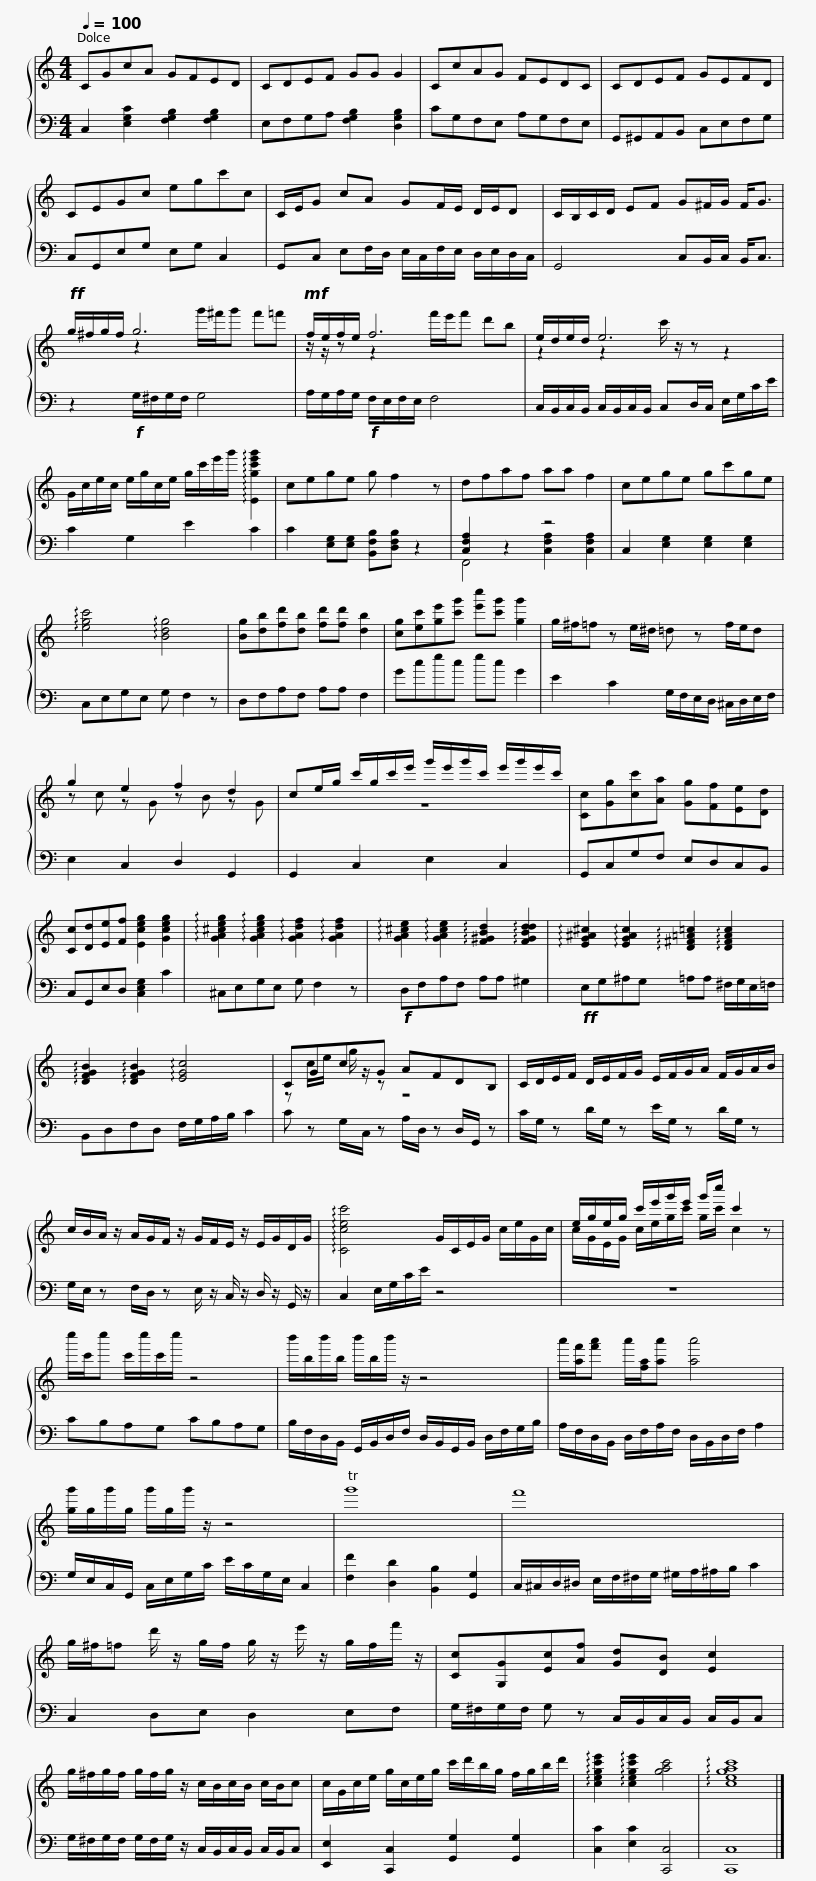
X:1
%%score { ( 1 3 ) | ( 2 4 ) }
L:1/8
Q:1/4=100
M:4/4
I:linebreak $
K:C
V:1 treble
V:3 treble
V:2 bass
V:4 bass
V:1
 CGcA GFED | CDEF GG G2 | CcAG FEDC | CDEF GEFD | CEGc egc'c |$ %5
 C/E/G cA GF/E/ D/E/D | C/B,/C/D/ EF G^F/G/ F<G |!ff! g/^f/g/f/ g6 |$!mf! f/e/f/e/ f6 | e/d/e/d/ e6 | %10
 G/c/e/c/ e/g/c/e/ g/c'/e'/g'/ !arpeggio![Egc'e'g']2 |$ cege g f2 z | dfaf aa f2 | cege gc'ge | !arpeggio![egc']4 !arpeggio![Bdg]4 | %15
 [Bg][db][fd'][db] [fd'][fd'] [db]2 |$ [cg][ec'][ge'][c'g'] [e'c''][c'g'] [gg']2 | g/^f/=f z e/^d/ =d z f/e/d | g2 e2 f2 d2 |$ ce/g/ c'/g/c'/e'/ g'/e'/g'/c'/ e'/g'/e'/c'/ | %20
 [Cc][Gg][cc'][Aa] [Gg][Ff][Ee][Dd] | [Cc][Dd][Ee][Ff] [Eceg]2 [Gceg]2 | !arpeggio![GA^ceg]2 !arpeggio![GAceg]2 !arpeggio![GAdf]2 !arpeggio![GAdf]2 |$ !arpeggio![GA^ce]2 !arpeggio![GAce]2 !arpeggio![F^GBd]2 !arpeggio![FGBdd]2 | !arpeggio![EG^A^c]2 !arpeggio![EGAc]2 !arpeggio![D^F=A=c]2 !arpeggio![DFAc]2 | %25
 !arpeggio![DFGB]2 !arpeggio![DFGB]2 !arpeggio![EGc]4 |$ CGcG AFDB, | C/D/E/F/ D/E/F/G/ E/F/G/A/ F/G/A/B/ | c/B/A/ z/ A/G/F/ z/ G/F/E/ z/ E/G/D/G/ |$ !arpeggio![Ccec']4 G/C/E/G/ c/e/G/c/ | %30
 e/g/e/g/ c'/e'/g'/e'/ g'/c''/ c'2 z | c''/c'/c'' c'/c''/c'/c''/ z4 |$ b'/b/b'/b/ b'/b/b'/ z/ z4 | a'/[af']/[f'a'] a'/[fa]/[aa'] [aa']4 | [gg']/g/g'/g/ g'/g/g'/ z/ z4 |$ %35
 Tg'8 | f'8 | g/^f/=f d'/ z/ g/f/ g/ z/ e'/ z/ g/f/f'/ z/ |$ [Cc][G,G][Ec][Af] [Gd][DB] [Ec]2 | g/^f/g/f/ g/f/g/ z/ c/B/c/B/ c/B/c | %40
 c/G/c/e/ g/c/e/g/ c'/d'/b/g/ f/g/b/d'/ |$ !arpeggio![cegc'e']2 !arpeggio![cegc'e']2 [gac']4 | !arpeggio![cegac']8 |] %43
V:2
 C,2 [E,G,C]2 [F,G,B,]2 [F,G,B,]2 | E,F,G,A, [F,G,B,]2 [D,G,B,]2 | CG,F,E, A,G,F,E, | G,,^G,,A,,B,, C,E,F,G, | C,G,,E,G, E,G, C,2 |$ %5
 G,,C, E,F,/D,/ E,/C,/F,/E,/ D,/E,/D,/C,/ | G,,4 C,B,,/C,/ B,,<C, | z2!f! G,/^F,/G,/F,/ G,4 |$ A,/G,/A,/G,/!f! F,/E,/F,/E,/ F,4 | C,/B,,/C,/B,,/ C,/B,,/C,/B,,/ C,D,/C,/ E,/G,/C/E/ | %10
 C2 G,2 E2 C2 |$ C2 [E,G,][E,G,] [B,,F,B,][D,F,B,] z2 | [C,F,A,]2 z2 z4 | C,2 [E,G,]2 [E,G,]2 [E,G,]2 | C,E,G,E, G, F,2 z | %15
 D,F,A,F, A,A, F,2 |$ Gcec ec G2 | E2 C2 G,/F,/E,/D,/ ^C,/D,/E,/F,/ | E,2 C,2 D,2 G,,2 |$ G,,2 C,2 E,2 C,2 | %20
 G,,C,G,F, E,D,C,B,, | C,G,,E,D, [C,E,G,]2 C2 | ^C,E,G,E, G, F,2 z |$!f! D,F,A,F, A,A, ^G,2 |!ff! E,G,^A,G, =A,A, ^F,/G,/E,/=F,/ | %25
 B,,D,F,D, F,/G,/A,/B,/ C2 |$ C z G,/C,/ z A,/D,/ z D,/G,,/ z | C/G,/ z D/G,/ z E/G,/ z D/G,/ z | G,/E,/ z F,/D,/ z E,/ z/ C,/ z/ D,/ z/ G,,/ z/ |$ C,2 E,/G,/C/E/ z4 | %30
 z8 | CB,A,G, CB,A,G, |$ B,/F,/D,/B,,/ G,,/B,,/D,/F,/ D,/B,,/G,,/B,,/ D,/F,/G,/B,/ | A,/F,/D,/B,,/ D,/F,/A,/F,/ D,/B,,/D,/F,/ A,2 | G,/E,/C,/G,,/ C,/E,/G,/C/ E/C/G,/E,/ C,2 |$ %35
 [F,F]2 [D,D]2 [B,,B,]2 [G,,G,]2 | C,/^C,/D,/^D,/ E,/F,/^F,/G,/ ^G,/A,/^A,/B,/ C2 | C,2 D,E, D,2 E,F, |$ G,/^F,/G,/F,/ G, z C,/B,,/C,/B,,/ C,/B,,/C, | G,/^F,/G,/F,/ G,/F,/G,/ z/ C,/B,,/C,/B,,/ C,/B,,/C, | %40
 [E,,E,]2 [C,,C,]2 [G,,G,]2 [G,,G,]2 |$ [C,C]2 [E,C]2 [C,,C,]4 | [C,,C,]8 |] %43
V:3
 x8 | x8 | x8 | x8 | x8 |$ %5
 x8 | x8 | x2 z2 g'/^f'/g' f'=f' |$ z/ z/ z z2 f'/e'/f' d'b | z2 z2 c'/ z/ z z2 | %10
 x8 |$ x8 | x8 | x8 | x8 | %15
 x8 |$ x8 | x8 | z c z G z B z G |$ z8 | %20
 x8 | x8 | x8 |$ x8 | x8 | %25
 x8 |$ z c/e/ g/ z/ z z4 | x8 | x8 |$ x8 | %30
 c/G/E/G/ c/e/g/c'/ g/c'/ c2 z | x8 |$ x8 | x8 | x8 |$ %35
 x8 | x8 | x8 |$ x8 | x8 | %40
 x8 |$ x8 | x8 |] %43
V:4
 x8 | x8 | x8 | x8 | x8 |$ %5
 x8 | x8 | x8 |$ x8 | x8 | %10
 x8 |$ x8 | F,,4 [C,F,A,]2 [C,F,A,]2 | x8 | x8 | %15
 x8 |$ x8 | x8 | x8 |$ x8 | %20
 x8 | x8 | x8 |$ x8 | x8 | %25
 x8 |$ x8 | x8 | x8 |$ x8 | %30
 x8 | x8 |$ x8 | x8 | x8 |$ %35
 x8 | x8 | x8 |$ x8 | x8 | %40
 x8 |$ x8 | x8 |] %43
